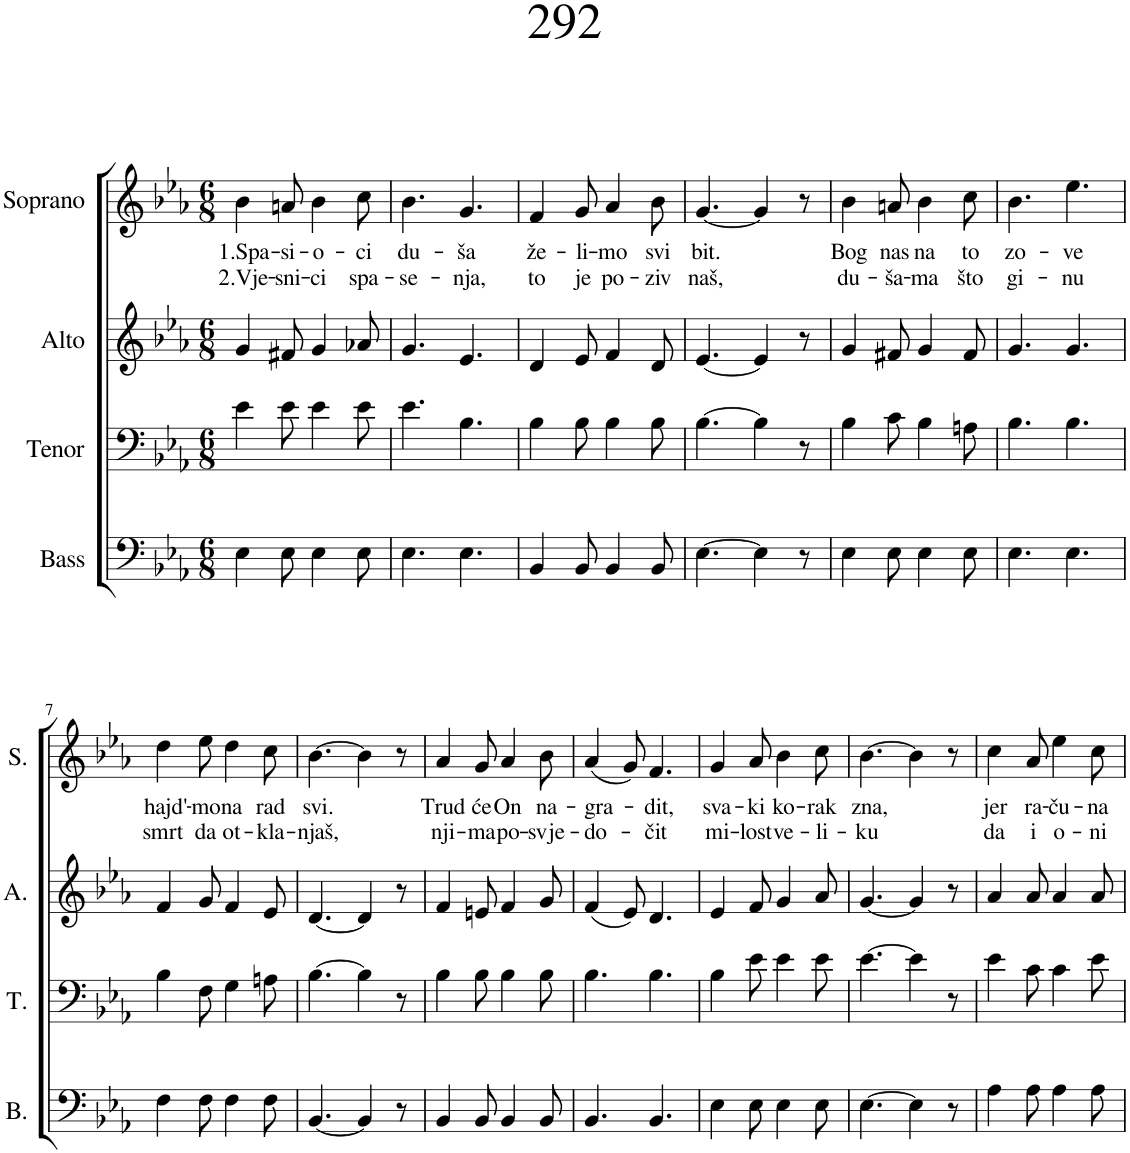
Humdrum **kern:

**kern	**kern	**kern	**kern	**text	**text
*part4	*part3	*part2	*part1	*part1	*part1
*staff4	*staff3	*staff2	*staff1	*staff1	*staff1
*I"Bass	*I"Tenor	*I"Alto	*I"Soprano	*	*
*I'B.	*I'T.	*I'A.	*I'S.	*	*
*clefF4	*clefF4	*clefG2	*clefG2	*	*
*k[b-e-a-]	*k[b-e-a-]	*k[b-e-a-]	*k[b-e-a-]	*	*
*M6/8	*M6/8	*M6/8	*M6/8	*	*
=1	=1	=1	=1	=1	=1
!	!	!	!	!LO:LY:b	!LO:LY:b
4E-\	4e-\	4g/	4b-\	1.Spa-	2.Vje-
!	!	!	!	!LO:LY:b	!LO:LY:b
8E-\	8e-\	8f#X/	8an/	-si-	-sni-
!	!	!	!	!LO:LY:b	!LO:LY:b
4E-\	4e-\	4g/	4b-\	-o-	-ci
!	!	!	!	!LO:LY:b	!LO:LY:b
8E-\	8e-\	8a-X/	8cc\	-ci	spa-
=2	=2	=2	=2	=2	=2
!	!	!	!	!LO:LY:b	!LO:LY:b
4.E-\	4.e-\	4.g/	4.b-\	du-	-se-
!	!	!	!	!LO:LY:b	!LO:LY:b
4.E-\	4.B-\	4.e-/	4.g/	-ša	-nja,
=3	=3	=3	=3	=3	=3
!	!	!	!	!LO:LY:b	!LO:LY:b
4BB-/	4B-\	4d/	4f/	že-	to
!	!	!	!	!LO:LY:b	!LO:LY:b
8BB-/	8B-\	8e-/	8g/	-li-	je
!	!	!	!	!LO:LY:b	!LO:LY:b
4BB-/	4B-\	4f/	4a-/	-mo	po-
!	!	!	!	!LO:LY:b	!LO:LY:b
8BB-/	8B-\	8d/	8b-\	svi	-ziv
=4	=4	=4	=4	=4	=4
!	!	!	!	!LO:LY:b	!LO:LY:b
[4.E-\	[4.B-\	[4.e-/	[4.g/	bit.	naš,
4E-\]	4B-\]	4e-/]	4g/]	.	.
8r	8r	8r	8r	.	.
=5	=5	=5	=5	=5	=5
!	!	!	!	!LO:LY:b	!LO:LY:b
4E-\	4B-\	4g/	4b-\	Bog	du-
!	!	!	!	!LO:LY:b	!LO:LY:b
8E-\	8c\	8f#X/	8an/	nas	-ša-
!	!	!	!	!LO:LY:b	!LO:LY:b
4E-\	4B-\	4g/	4b-\	na	-ma
!	!	!	!	!LO:LY:b	!LO:LY:b
8E-\	8An\	8f#/	8cc\	to	što
=6	=6	=6	=6	=6	=6
!	!	!	!	!LO:LY:b	!LO:LY:b
4.E-\	4.B-\	4.g/	4.b-\	zo-	gi-
!	!	!	!	!LO:LY:b	!LO:LY:b
4.E-\	4.B-\	4.g/	4.ee-\	-ve	-nu
!!LO:LB:g=z
=7	=7	=7	=7	=7	=7
!	!	!	!	!LO:LY:b	!LO:LY:b
4F\	4B-\	4f/	4dd\	hajd'-	smrt
!	!	!	!	!LO:LY:b	!LO:LY:b
8F\	8F\	8g/	8ee-\	-mo	da
!	!	!	!	!LO:LY:b	!LO:LY:b
4F\	4G\	4f/	4dd\	na	ot-
!	!	!	!	!LO:LY:b	!LO:LY:b
8F\	8An\	8e-/	8cc\	rad	-kla-
=8	=8	=8	=8	=8	=8
!	!	!	!	!LO:LY:b	!LO:LY:b
[4.BB-/	[4.B-\	[4.d/	[4.b-\	svi.	-njaš,
4BB-/]	4B-\]	4d/]	4b-\]	.	.
8r	8r	8r	8r	.	.
=9	=9	=9	=9	=9	=9
!	!	!	!	!LO:LY:b	!LO:LY:b
4BB-/	4B-\	4f/	4a-/	Trud	nji-
!	!	!	!	!LO:LY:b	!LO:LY:b
8BB-/	8B-\	8en/	8g/	će	-ma
!	!	!	!	!LO:LY:b	!LO:LY:b
4BB-/	4B-\	4f/	4a-/	On	po-
!	!	!	!	!LO:LY:b	!LO:LY:b
8BB-/	8B-\	8g/	8b-\	na-	-svje-
=10	=10	=10	=10	=10	=10
!	!	!	!	!LO:LY:b	!LO:LY:b
4.BB-/	4.B-\	(4f/	(4a-/	-gra-	-do-
.	.	8e-/)	8g/)	.	.
!	!	!	!	!LO:LY:b	!LO:LY:b
4.BB-/	4.B-\	4.d/	4.f/	-dit,	-čit
=11	=11	=11	=11	=11	=11
!	!	!	!	!LO:LY:b	!LO:LY:b
4E-\	4B-\	4e-/	4g/	sva-	mi-
!	!	!	!	!LO:LY:b	!LO:LY:b
8E-\	8e-\	8f/	8a-/	-ki	-lost
!	!	!	!	!LO:LY:b	!LO:LY:b
4E-\	4e-\	4g/	4b-\	ko-	ve-
!	!	!	!	!LO:LY:b	!LO:LY:b
8E-\	8e-\	8a-/	8cc\	-rak	-li-
=12	=12	=12	=12	=12	=12
!	!	!	!	!LO:LY:b	!LO:LY:b
[4.E-\	[4.e-\	[4.g/	[4.b-\	zna,	-ku
4E-\]	4e-\]	4g/]	4b-\]	.	.
8r	8r	8r	8r	.	.
=13	=13	=13	=13	=13	=13
!	!	!	!	!LO:LY:b	!LO:LY:b
4A-\	4e-\	4a-/	4cc\	jer	da
!	!	!	!	!LO:LY:b	!LO:LY:b
8A-\	8c\	8a-/	8a-/	ra-	i
!	!	!	!	!LO:LY:b	!LO:LY:b
4A-\	4c\	4a-/	4ee-\	-ču-	o-
!	!	!	!	!LO:LY:b	!LO:LY:b
8A-\	8e-\	8a-/	8cc\	-na	-ni
=	=	=	=	=	=
*-	*-	*-	*-	*-	*-
